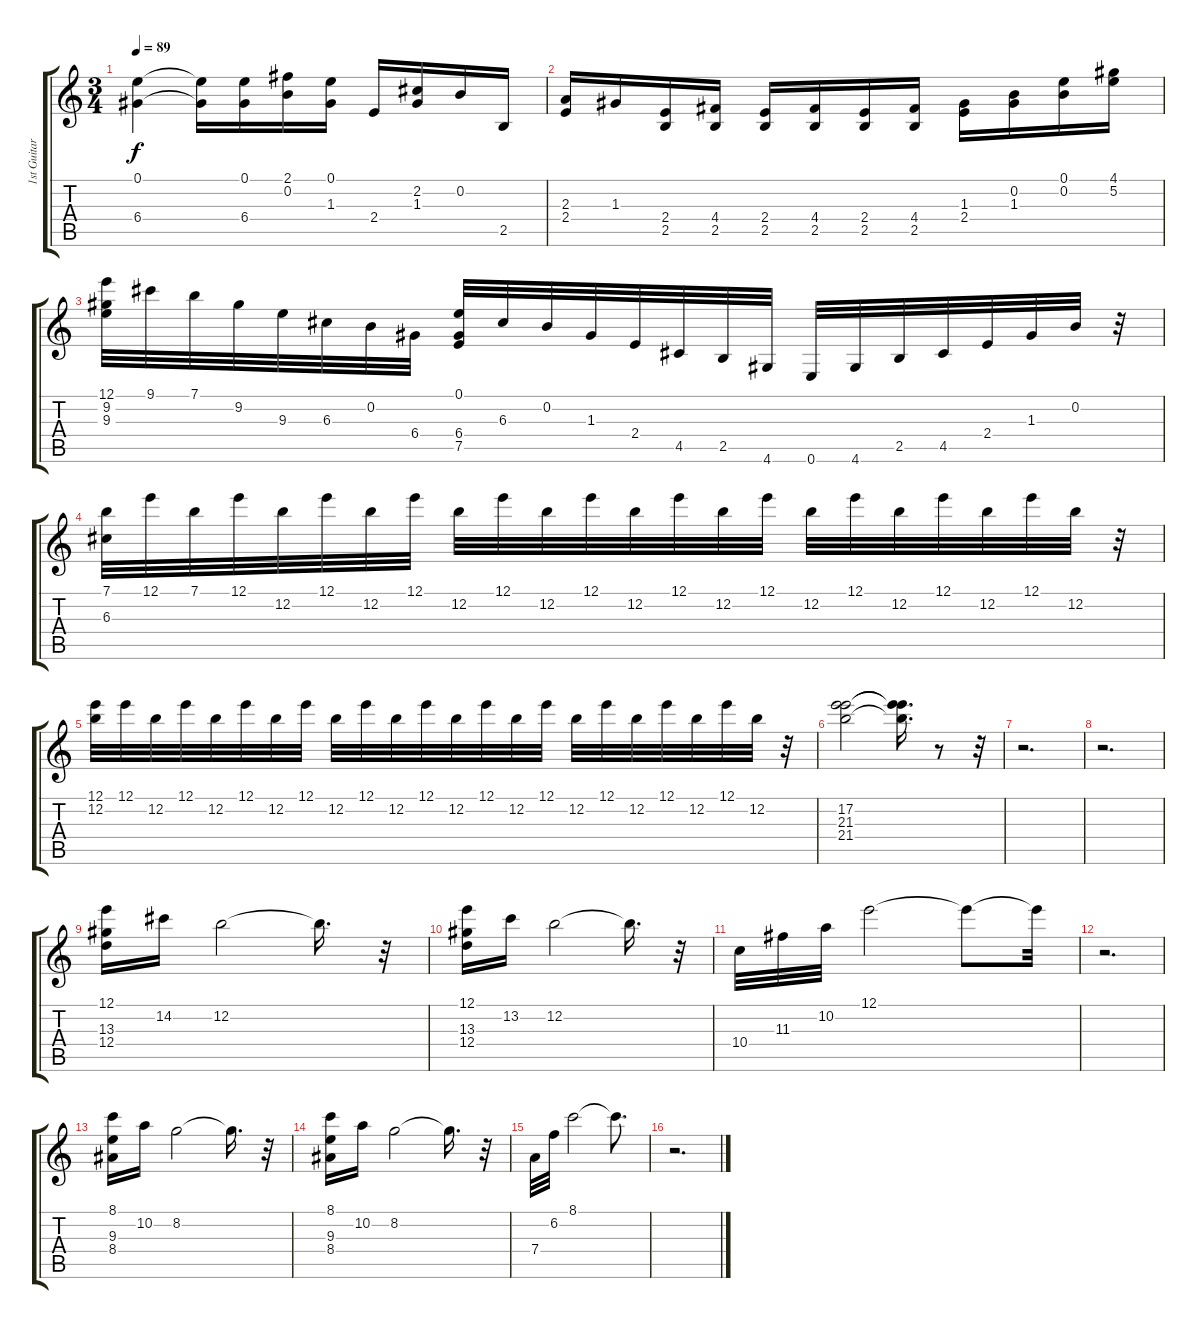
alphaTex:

\track ("1st Guitar" "1st Guitar") {instrument acousticguitarnylon}
\staff {score tabs}
\tuning (E4 B3 G3 D3 A2 E2) {hide}
\ts (3 4)
\tempo 89
\clef g2
\ks c
(0.1 6.4).4{dy f} (0.1{t} 6.4{t}).16 (0.1 6.4).16 (2.1 0.2).16 (0.1 1.3).16 2.4.16 (2.2 1.3).16 0.2.16 2.5.16 |
(2.3 2.4).16 1.3.16 (2.4 2.5).16 (4.4 2.5).16 (2.4 2.5).16 (4.4 2.5).16 (2.4 2.5).16 (4.4 2.5).16 (1.3 2.4).16 (0.2 1.3).16 (0.1 0.2).16 (4.1 5.2).16 |
(12.1 9.2 9.3).32 9.1.32 7.1.32 9.2.32 9.3.32 6.3.32 0.2.32 6.4.32 (0.1 6.4 7.5).32 6.3.32 0.2.32 1.3.32 2.4.32 4.5.32 2.5.32 4.6.32 0.6.32 4.6.32 2.5.32 4.5.32 2.4.32 1.3.32 0.2.32 r.32 |
(7.1 6.3).32 12.1.32 7.1.32 12.1.32 12.2.32 12.1.32 12.2.32 12.1.32 12.2.32 12.1.32 12.2.32 12.1.32 12.2.32 12.1.32 12.2.32 12.1.32 12.2.32 12.1.32 12.2.32 12.1.32 12.2.32 12.1.32 12.2.32 r.32 |
(12.1 12.2).32 12.1.32 12.2.32 12.1.32 12.2.32 12.1.32 12.2.32 12.1.32 12.2.32 12.1.32 12.2.32 12.1.32 12.2.32 12.1.32 12.2.32 12.1.32 12.2.32 12.1.32 12.2.32 12.1.32 12.2.32 12.1.32 12.2.32 r.32 |
(17.2 21.3 21.4).2 (17.2{t} 21.3{t} 21.4{t}).16{d} r.8 r.32 |
r.2{d} |
r.2{d} |
(12.1 13.3 12.4).16 14.2.16 12.2.2 12.2{t}.16{d} r.32 |
(12.1 13.3 12.4).16 13.2.16 12.2.2 12.2{t}.16{d} r.32 |
10.4.32 11.3.32 10.2.32 12.1.2 12.1{t}.8 12.1{t}.32 |
r.2{d} |
(8.1 9.3 8.4).16 10.2.16 8.2.2 8.2{t}.16{d} r.32 |
(8.1 9.3 8.4).16 10.2.16 8.2.2 8.2{t}.16{d} r.32 |
7.4.32 6.2.32 8.1.2 8.1{t}.8{d} |
r.2{d}
